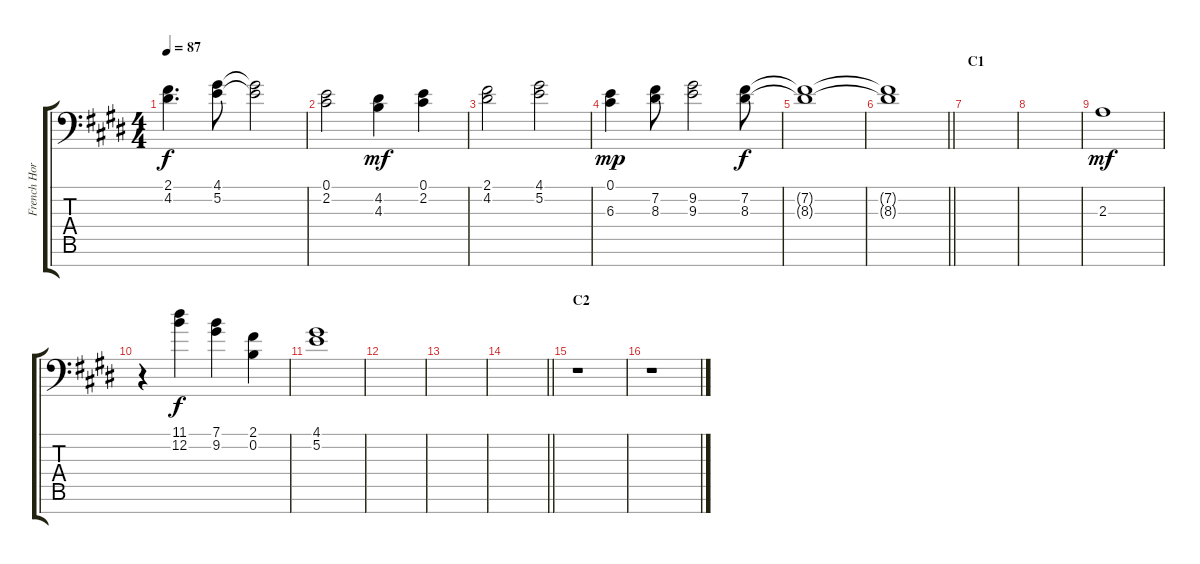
\track ("French Horn 2" "French Hor") {instrument frenchhorn}
\staff {score tabs}
\tuning (E4 B3 G3 D3 A2 E2 C-1) {hide}
\ts (4 4)
\tempo 87
\clef f4
\ks e
(2.1 4.2).4{d dy f} (4.1 5.2).8 (4.1{t} 5.2{t}).2 |
(0.1 2.2).2 (4.2 4.3).4{dy mf} (0.1 2.2).4 |
(2.1 4.2).2 (4.1 5.2).2 |
(0.1 6.3).4{dy mp} (7.2 8.3).8 (9.2 9.3).2 (7.2 8.3).8{dy f} |
(7.2{t} 8.3{t}).1 |
\barLineRight lightlight
(7.2{t} 8.3{t}).1 |
\section ("" "C1")
|
|
2.3.1{dy mf} |
r.4 (11.1 12.2).4{dy f} (7.1 9.2).4 (2.1 0.2).4 |
(4.1 5.2).1{volume 5} |
|
|
\barLineRight lightlight
|
\section ("" "C2")
r.1 |
r.1
